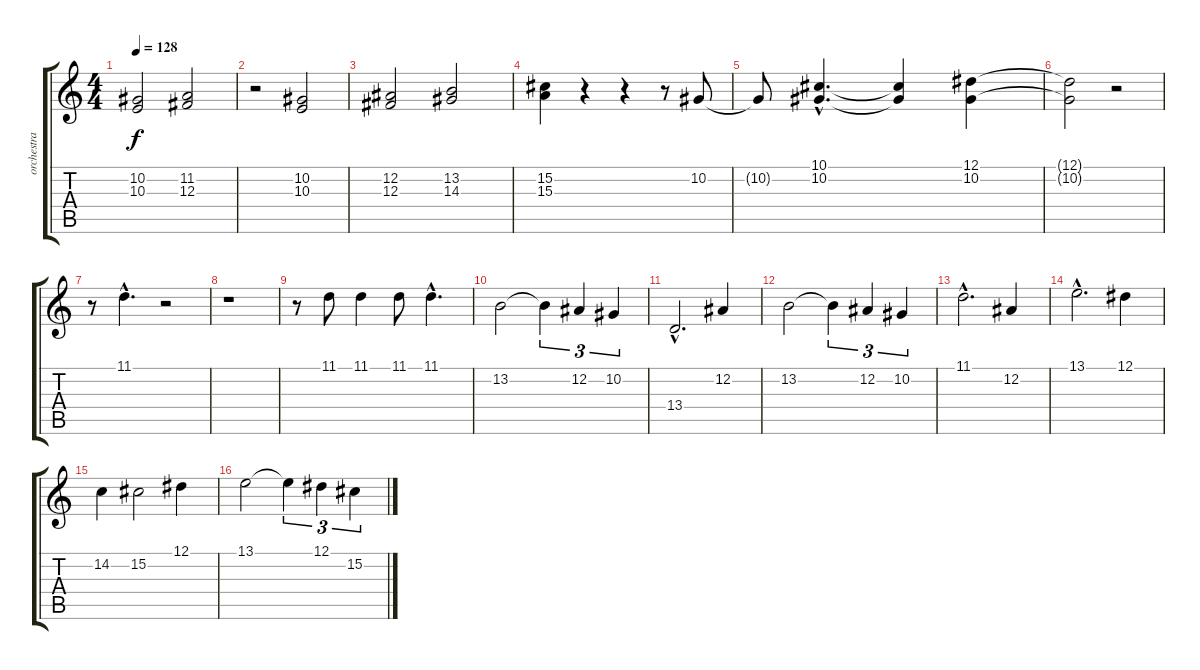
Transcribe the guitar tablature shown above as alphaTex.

\track ("orchestra" "orchestra") {instrument stringensemble1}
\staff {score tabs}
\tuning (Eb4 Bb3 Gb3 Db3 Ab2 Eb2) {hide}
\ts (4 4)
\tempo 128
\clef g2
\ks c
(10.2 10.3).2{dy f} (11.2 12.3).2 |
r.2 (10.2 10.3).2 |
(12.2 12.3).2 (13.2 14.3).2 |
(15.2 15.3).4 r.4 r.4 r.8 10.2.8 |
10.2{t}.8 (10.1{hac} 10.2{hac}).4{d} (10.1{t} 10.2{t}).4 (12.1 10.2).4 |
(12.1{t} 10.2{t}).2 r.2 |
r.8 11.1{hac}.4{d} r.2 |
r.1 |
r.8 11.1.8 11.1.4 11.1.8 11.1{hac}.4{d} |
13.2.2 13.2{t}.4{tu (3 2)} 12.2.4{tu (3 2)} 10.2.4{tu (3 2)} |
13.4{hac}.2{d} 12.2.4 |
13.2.2 13.2{t}.4{tu (3 2)} 12.2.4{tu (3 2)} 10.2.4{tu (3 2)} |
11.1{hac}.2{d} 12.2.4 |
13.1{hac}.2{d} 12.1.4 |
14.2.4 15.2.2 12.1.4 |
13.1.2 13.1{t}.4{tu (3 2)} 12.1.4{tu (3 2)} 15.2.4{tu (3 2)}
